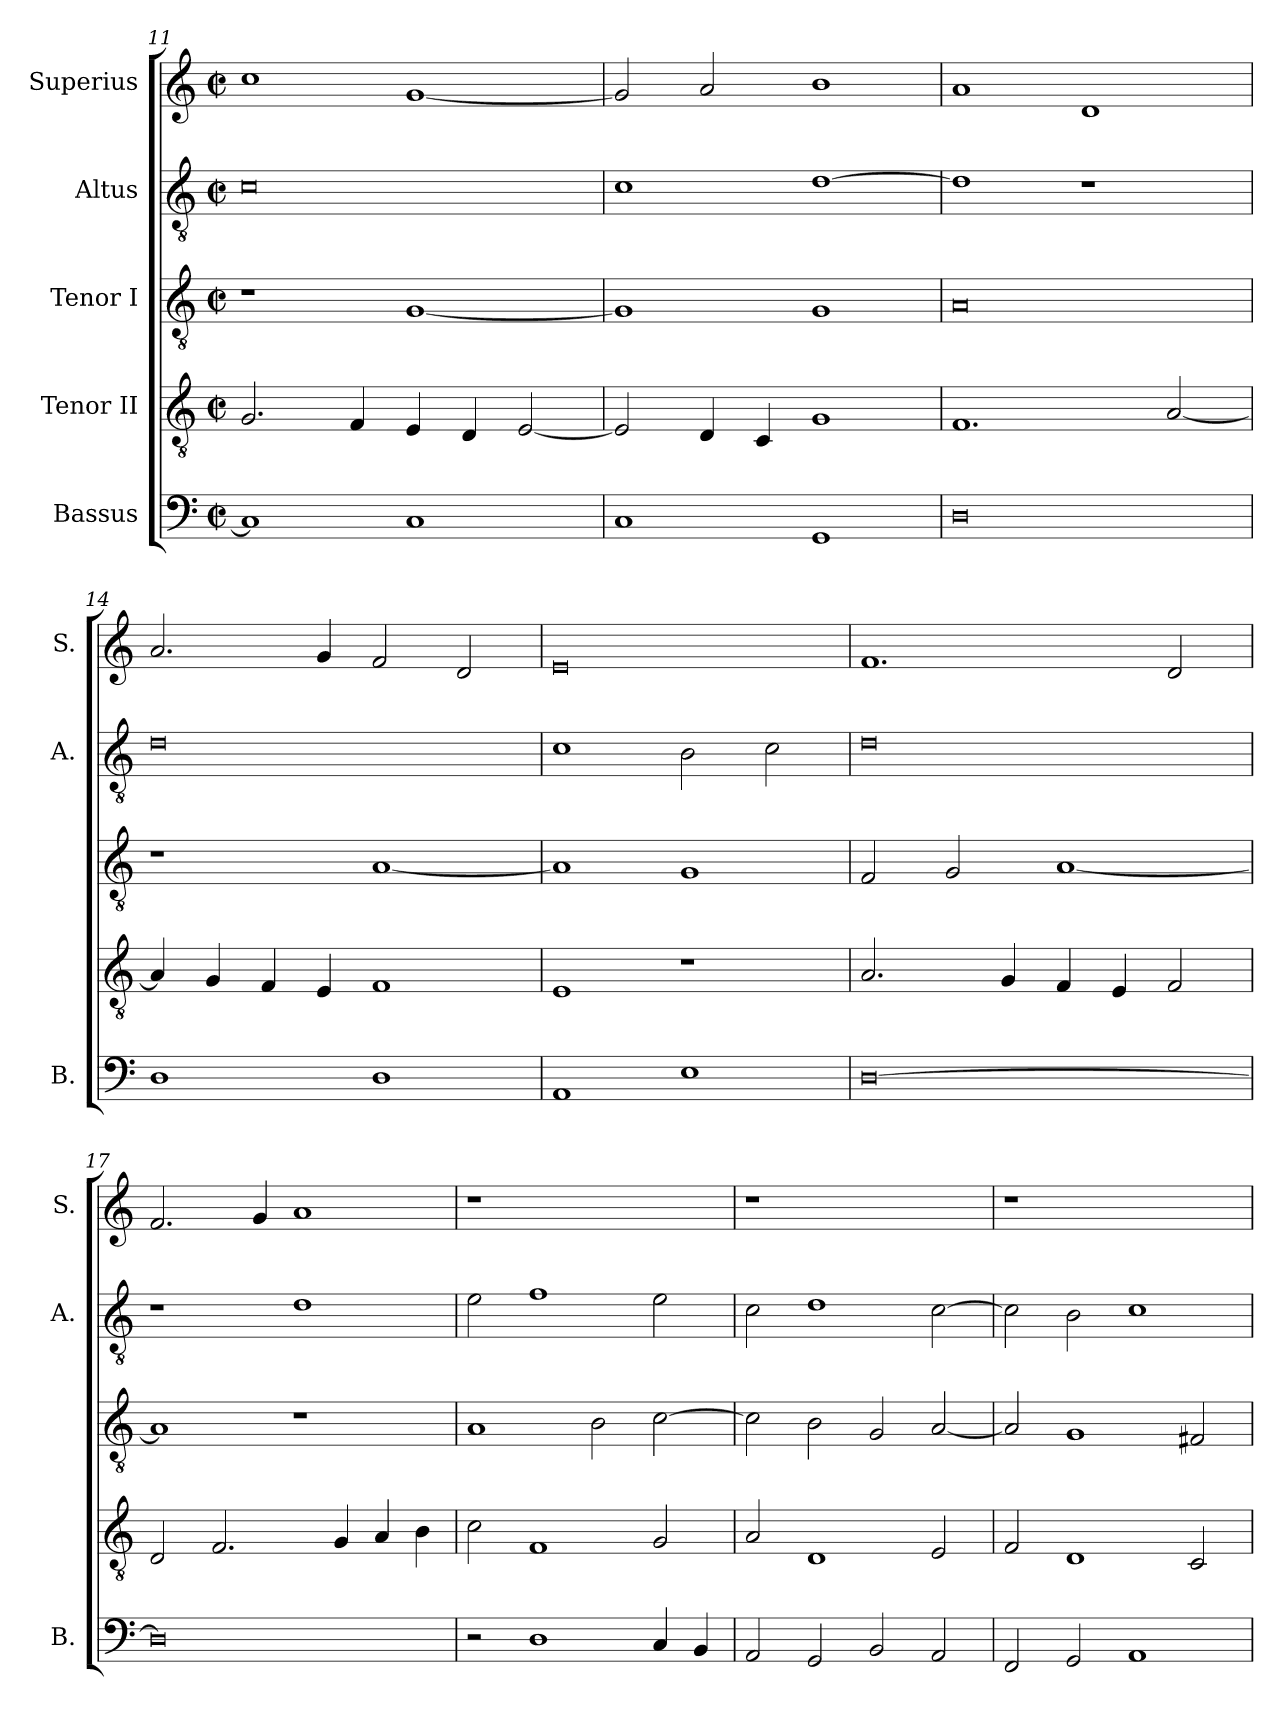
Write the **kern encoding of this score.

**kern	**kern	**kern	**kern	**kern
*part5	*part4	*part3	*part2	*part1
*staff5	*staff4	*staff3	*staff2	*staff1
*I"Bassus	*I"Tenor II	*I"Tenor I	*I"Altus	*I"Superius
*I'B.	*	*	*I'A.	*I'S.
!!LO:PB:g=z
*clefF4	*clefGv2	*clefGv2	*clefGv2	*clefG2
*	*ITrd7c12	*ITrd7c12	*ITrd7c12	*
*k[]	*k[]	*k[]	*k[]	*k[]
*C:	*C:	*C:	*C:	*C:
*M2/2	*M2/2	*M2/2	*M2/2	*M2/2
*met(c|)	*met(c|)	*met(c|)	*met(c|)	*met(c|)
=11	=11	=11	=11	=11
1Ci]	2.GGi/	1r	0Ci	1cci
.	4FFi/	.	.	.
1Ci	4EEi/	[<1GGi	.	[<1gi
.	4DDi/	.	.	.
.	[<2EEi/	.	.	.
=12	=12	=12	=12	=12
1Ci	2EEi/]	1GGi]	1Ci	2gi/]
.	4DDi/	.	.	2ai/
.	4CCi/	.	.	.
1GGi	1GGi	1GGi	[>1Di	1bi
=13	=13	=13	=13	=13
0Di	1.FFi	0AAi	1Di]	1ai
.	.	.	1r	1di
.	[<2AAi/	.	.	.
=14	=14	=14	=14	=14
1Di	4AAi/]	1r	0Di	2.ai/
.	4GGi/	.	.	.
.	4FFi/	.	.	.
.	4EEi/	.	.	4gi/
1Di	1FFi	[<1AAi	.	2fi/
.	.	.	.	2di/
=15	=15	=15	=15	=15
1AAi	1EEi	1AAi]	1Ci	0ei
1Ei	1r	1GGi	2BBi\	.
.	.	.	2Ci\	.
!!LO:LB:g=z
=16	=16	=16	=16	=16
[>0Di	2.AAi/	2FFi/	0Di	1.fi
.	.	2GGi/	.	.
.	4GGi/	.	.	.
.	4FFi/	[<1AAi	.	.
.	4EEi/	.	.	.
.	2FFi/	.	.	2di/
=17	=17	=17	=17	=17
0Di]	2DDi/	1AAi]	1r	2.fi/
.	2.FFi/	.	.	.
.	.	.	.	4gi/
.	.	1r	1Di	1ai
.	4GGi/	.	.	.
.	4AAi/	.	.	.
.	4BBi\	.	.	.
=18	=18	=18	=18	=18
!	!	!	!	!LO:N:vis=1
2r	2Ci\	1AAi	2Ei\	1r
1Di	1FFi	.	1Fi	.
.	.	2BBi\	.	1ryy
4Ci/	2GGi/	[>2Ci\	2Ei\	.
4BBi/	.	.	.	.
=19	=19	=19	=19	=19
!	!	!	!	!LO:N:vis=1
2AAi/	2AAi/	2Ci\]	2Ci\	1r
2GGi/	1DDi	2BBi\	1Di	.
2BBi/	.	2GGi/	.	1ryy
2AAi/	2EEi/	[<2AAi/	[>2Ci\	.
=20	=20	=20	=20	=20
!	!	!	!	!LO:N:vis=1
2FFi/	2FFi/	2AAi/]	2Ci\]	1r
2GGi/	1DDi	1GGi	2BBi\	.
1AAi	.	.	1Ci	1ryy
.	2CCi/	2FF#Xi/	.	.
=	=	=	=	=
*-	*-	*-	*-	*-
